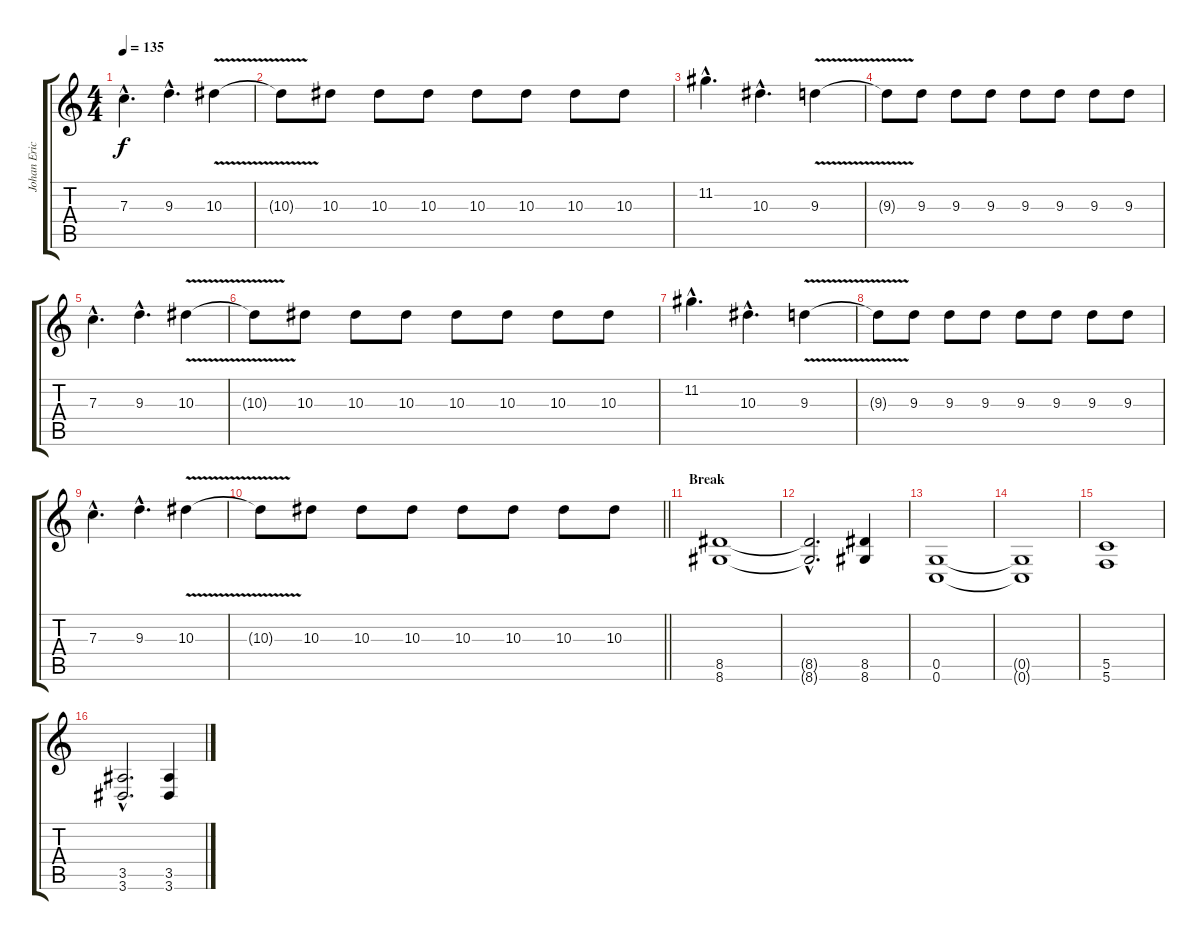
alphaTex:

\track ("Johan Ericson " "Johan Eric") {instrument distortionguitar}
\staff {score tabs}
\tuning (D4 A3 F3 C3 G2 C2) {hide}
\ts (4 4)
\tempo 135
\clef g2
\ks c
7.3{hac}.4{d dy f} 9.3{hac}.4{d} 10.3{v}.4 |
10.3{t}.8 10.3.8 10.3.8 10.3.8 10.3.8 10.3.8 10.3.8 10.3.8 |
11.2{hac}.4{d} 10.3{hac}.4{d} 9.3{v}.4 |
9.3{t}.8 9.3.8 9.3.8 9.3.8 9.3.8 9.3.8 9.3.8 9.3.8 |
7.3{hac}.4{d} 9.3{hac}.4{d} 10.3{v}.4 |
10.3{t}.8 10.3.8 10.3.8 10.3.8 10.3.8 10.3.8 10.3.8 10.3.8 |
11.2{hac}.4{d} 10.3{hac}.4{d} 9.3{v}.4 |
9.3{t}.8 9.3.8 9.3.8 9.3.8 9.3.8 9.3.8 9.3.8 9.3.8 |
7.3{hac}.4{d} 9.3{hac}.4{d} 10.3{v}.4 |
\barLineRight lightlight
10.3{t}.8 10.3.8 10.3.8 10.3.8 10.3.8 10.3.8 10.3.8 10.3.8 |
\section ("" "Break")
(8.5 8.6).1 |
(8.5{hac t} 8.6{hac t}).2{d} (8.5 8.6).4 |
(0.5 0.6).1 |
(0.5{t} 0.6{t}).1 |
(5.5 5.6).1 |
(3.5{hac} 3.6{hac}).2{d} (3.5 3.6).4
